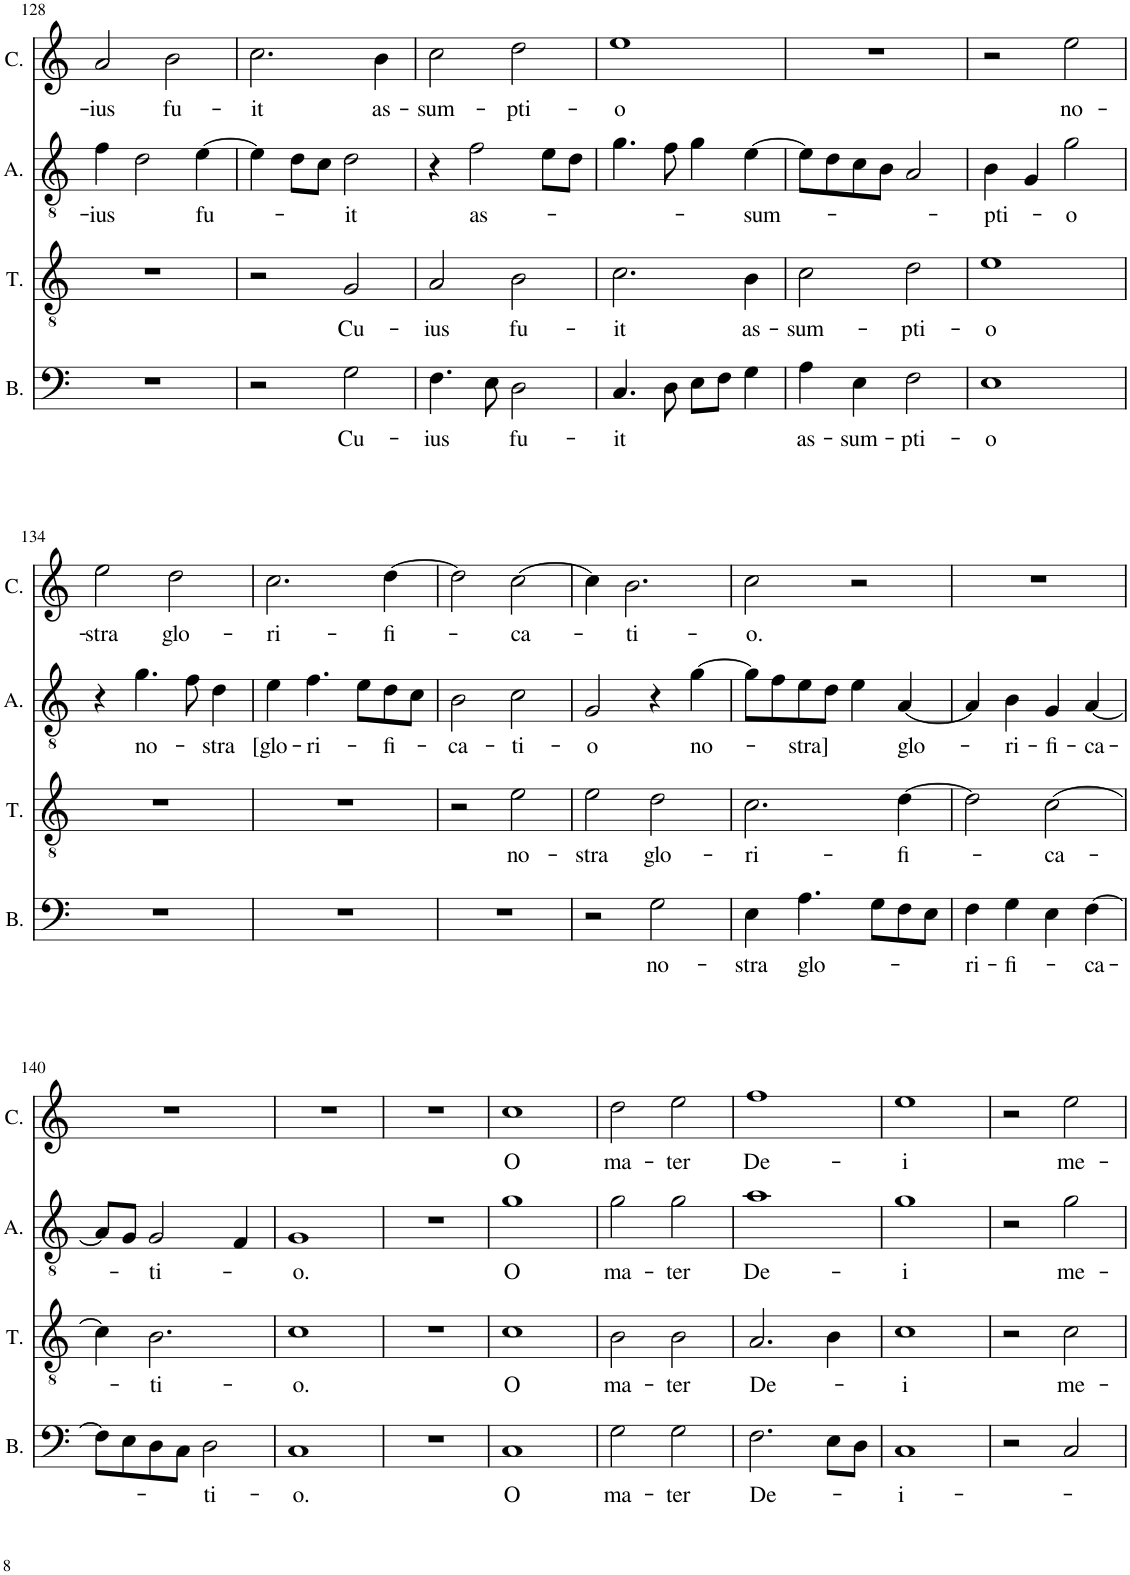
**kern	**text	**kern	**text	**kern	**text	**kern	**text
*part4	*part4	*part3	*part3	*part2	*part2	*part1	*part1
*staff4	*staff4	*staff3	*staff3	*staff2	*staff2	*staff1	*staff1
*I"Bassus	*	*I"Tenor	*	*I"Altus	*	*I"Cantus	*
*I'B.	*	*I'T.	*	*I'A.	*	*I'C.	*
!!LO:PB:g=z
*clefF4	*	*clefGv2	*	*clefGv2	*	*clefG2	*
*k[]	*	*k[]	*	*k[]	*	*k[]	*
*M2/2	*	*M2/2	*	*M2/2	*	*M2/2	*
*met(c|)	*	*met(c|)	*	*met(c|)	*	*met(c|)	*
=128	=128	=128	=128	=128	=128	=128	=128
!	!	!	!	!	!LO:LY:b	!	!LO:LY:b
1r	.	1r	.	4f\	-ius	2a/	-ius
.	.	.	.	2d\	.	.	.
!	!	!	!	!	!	!	!LO:LY:b
.	.	.	.	.	.	2b\	fu-
!	!	!	!	!	!LO:LY:b	!	!
.	.	.	.	[4e\	fu-	.	.
=129	=129	=129	=129	=129	=129	=129	=129
!	!	!	!	!	!	!	!LO:LY:b
2r	.	2r	.	4e\]	.	2.cc\	-it
.	.	.	.	8d\L	.	.	.
.	.	.	.	8c\J	.	.	.
!	!LO:LY:b	!	!LO:LY:b	!	!LO:LY:b	!	!
2G\	Cu-	2G/	Cu-	2d\	-it	.	.
!	!	!	!	!	!	!	!LO:LY:b
.	.	.	.	.	.	4b\	as-
=130	=130	=130	=130	=130	=130	=130	=130
!	!LO:LY:b	!	!LO:LY:b	!	!	!	!LO:LY:b
4.F\	-ius	2A/	-ius	4r	.	2cc\	-sum-
!	!	!	!	!	!LO:LY:b	!	!
.	.	.	.	2f\	as-	.	.
8E\	.	.	.	.	.	.	.
!	!LO:LY:b	!	!LO:LY:b	!	!	!	!LO:LY:b
2D\	fu-	2B\	fu-	.	.	2dd\	-pti-
.	.	.	.	8e\L	.	.	.
.	.	.	.	8d\J	.	.	.
=131	=131	=131	=131	=131	=131	=131	=131
!	!LO:LY:b	!	!LO:LY:b	!	!	!	!LO:LY:b
4.C/	-it	2.c\	-it	4.g\	.	1ee	-o
8D\	.	.	.	8f\	.	.	.
8E\L	.	.	.	4g\	.	.	.
8F\J	.	.	.	.	.	.	.
!	!	!	!LO:LY:b	!	!LO:LY:b	!	!
4G\	.	4B\	as-	[4e\	-sum-	.	.
=132	=132	=132	=132	=132	=132	=132	=132
!	!LO:LY:b	!	!LO:LY:b	!	!	!	!
4A\	as-	2c\	-sum-	8e\L]	.	1r	.
.	.	.	.	8d\	.	.	.
!	!LO:LY:b	!	!	!	!	!	!
4E\	-sum-	.	.	8c\	.	.	.
.	.	.	.	8B\J	.	.	.
!	!LO:LY:b	!	!LO:LY:b	!	!	!	!
2F\	-pti-	2d\	-pti-	2A/	.	.	.
=133	=133	=133	=133	=133	=133	=133	=133
!	!LO:LY:b	!	!LO:LY:b	!	!LO:LY:b	!	!
1E	-o	1e	-o	4B\	-pti-	2r	.
.	.	.	.	4G/	.	.	.
!	!	!	!	!	!LO:LY:b	!	!LO:LY:b
.	.	.	.	2g\	-o	2ee\	no-
!!LO:LB:g=z
=134	=134	=134	=134	=134	=134	=134	=134
!	!	!	!	!	!	!	!LO:LY:b
1r	.	1r	.	4r	.	2ee\	-stra
!	!	!	!	!	!LO:LY:b	!	!
.	.	.	.	4.g\	no-	.	.
!	!	!	!	!	!	!	!LO:LY:b
.	.	.	.	.	.	2dd\	glo-
.	.	.	.	8f\	.	.	.
!	!	!	!	!	!LO:LY:b	!	!
.	.	.	.	4d\	-stra	.	.
=135	=135	=135	=135	=135	=135	=135	=135
!	!	!	!	!	!LO:LY:b	!	!LO:LY:b
1r	.	1r	.	4e\	[glo-	2.cc\	-ri-
!	!	!	!	!	!LO:LY:b	!	!
.	.	.	.	4.f\	-ri-	.	.
.	.	.	.	8e\L	.	.	.
!	!	!	!	!	!LO:LY:b	!	!LO:LY:b
.	.	.	.	8d\	-fi-	[4dd\	-fi-
.	.	.	.	8c\J	.	.	.
=136	=136	=136	=136	=136	=136	=136	=136
!	!	!	!	!	!LO:LY:b	!	!
1r	.	2r	.	2B\	-ca-	2dd\]	.
!	!	!	!LO:LY:b	!	!LO:LY:b	!	!LO:LY:b
.	.	2e\	no-	2c\	-ti-	[2cc\	-ca-
=137	=137	=137	=137	=137	=137	=137	=137
!	!	!	!LO:LY:b	!	!LO:LY:b	!	!
2r	.	2e\	-stra	2G/	-o	4cc\]	.
!	!	!	!	!	!	!	!LO:LY:b
.	.	.	.	.	.	2.b\	-ti-
!	!LO:LY:b	!	!LO:LY:b	!	!	!	!
2G\	no-	2d\	glo-	4r	.	.	.
!	!	!	!	!	!LO:LY:b	!	!
.	.	.	.	[4g\	no-	.	.
=138	=138	=138	=138	=138	=138	=138	=138
!	!LO:LY:b	!	!LO:LY:b	!	!	!	!LO:LY:b
4E\	-stra	2.c\	-ri-	8g\L]	.	2cc\	-o.
.	.	.	.	8f\	.	.	.
!	!LO:LY:b	!	!	!	!LO:LY:b	!	!
4.A\	glo-	.	.	8e\	-stra]	.	.
.	.	.	.	8d\J	.	.	.
.	.	.	.	4e\	.	2r	.
8G\L	.	.	.	.	.	.	.
!	!	!	!LO:LY:b	!	!LO:LY:b	!	!
8F\	.	[4d\	-fi-	[4A/	glo-	.	.
8E\J	.	.	.	.	.	.	.
=139	=139	=139	=139	=139	=139	=139	=139
!	!LO:LY:b	!	!	!	!	!	!
4F\	-ri-	2d\]	.	4A/]	.	1r	.
!	!LO:LY:b	!	!	!	!LO:LY:b	!	!
4G\	-fi-	.	.	4B\	-ri-	.	.
!	!	!	!LO:LY:b	!	!LO:LY:b	!	!
4E\	.	[2c\	-ca-	4G/	-fi-	.	.
!	!LO:LY:b	!	!	!	!LO:LY:b	!	!
[4F\	-ca-	.	.	[4A/	-ca-	.	.
!!LO:LB:g=z
=140	=140	=140	=140	=140	=140	=140	=140
8F\L]	.	4c\]	.	8A/L]	.	1r	.
8E\	.	.	.	8G/J	.	.	.
!	!	!	!LO:LY:b	!	!LO:LY:b	!	!
8D\	.	2.B\	-ti-	2G/	-ti-	.	.
8C\J	.	.	.	.	.	.	.
!	!LO:LY:b	!	!	!	!	!	!
2D\	-ti-	.	.	.	.	.	.
.	.	.	.	4F/	.	.	.
=141	=141	=141	=141	=141	=141	=141	=141
!	!LO:LY:b	!	!LO:LY:b	!	!LO:LY:b	!	!
1C	-o.	1c	-o.	1G	-o.	1r	.
=142	=142	=142	=142	=142	=142	=142	=142
1r	.	1r	.	1r	.	1r	.
=143	=143	=143	=143	=143	=143	=143	=143
!	!LO:LY:b	!	!LO:LY:b	!	!LO:LY:b	!	!LO:LY:b
1C	O	1c	O	1g	O	1cc	O
=144	=144	=144	=144	=144	=144	=144	=144
!	!LO:LY:b	!	!LO:LY:b	!	!LO:LY:b	!	!LO:LY:b
2G\	ma-	2B\	ma-	2g\	ma-	2dd\	ma-
!	!LO:LY:b	!	!LO:LY:b	!	!LO:LY:b	!	!LO:LY:b
2G\	-ter	2B\	-ter	2g\	-ter	2ee\	-ter
=145	=145	=145	=145	=145	=145	=145	=145
!	!LO:LY:b	!	!LO:LY:b	!	!LO:LY:b	!	!LO:LY:b
2.F\	De-	2.A/	De-	1a	De-	1ff	De-
8E\L	.	4B\	.	.	.	.	.
8D\J	.	.	.	.	.	.	.
=146	=146	=146	=146	=146	=146	=146	=146
!	!LO:LY:b	!	!LO:LY:b	!	!LO:LY:b	!	!LO:LY:b
1C	-i-	1c	-i	1g	-i	1ee	-i
=147	=147	=147	=147	=147	=147	=147	=147
2r	.	2r	.	2r	.	2r	.
!	!	!	!LO:LY:b	!	!LO:LY:b	!	!LO:LY:b
2C/	.	2c\	me-	2g\	me-	2ee\	me-
=	=	=	=	=	=	=	=
*-	*-	*-	*-	*-	*-	*-	*-
